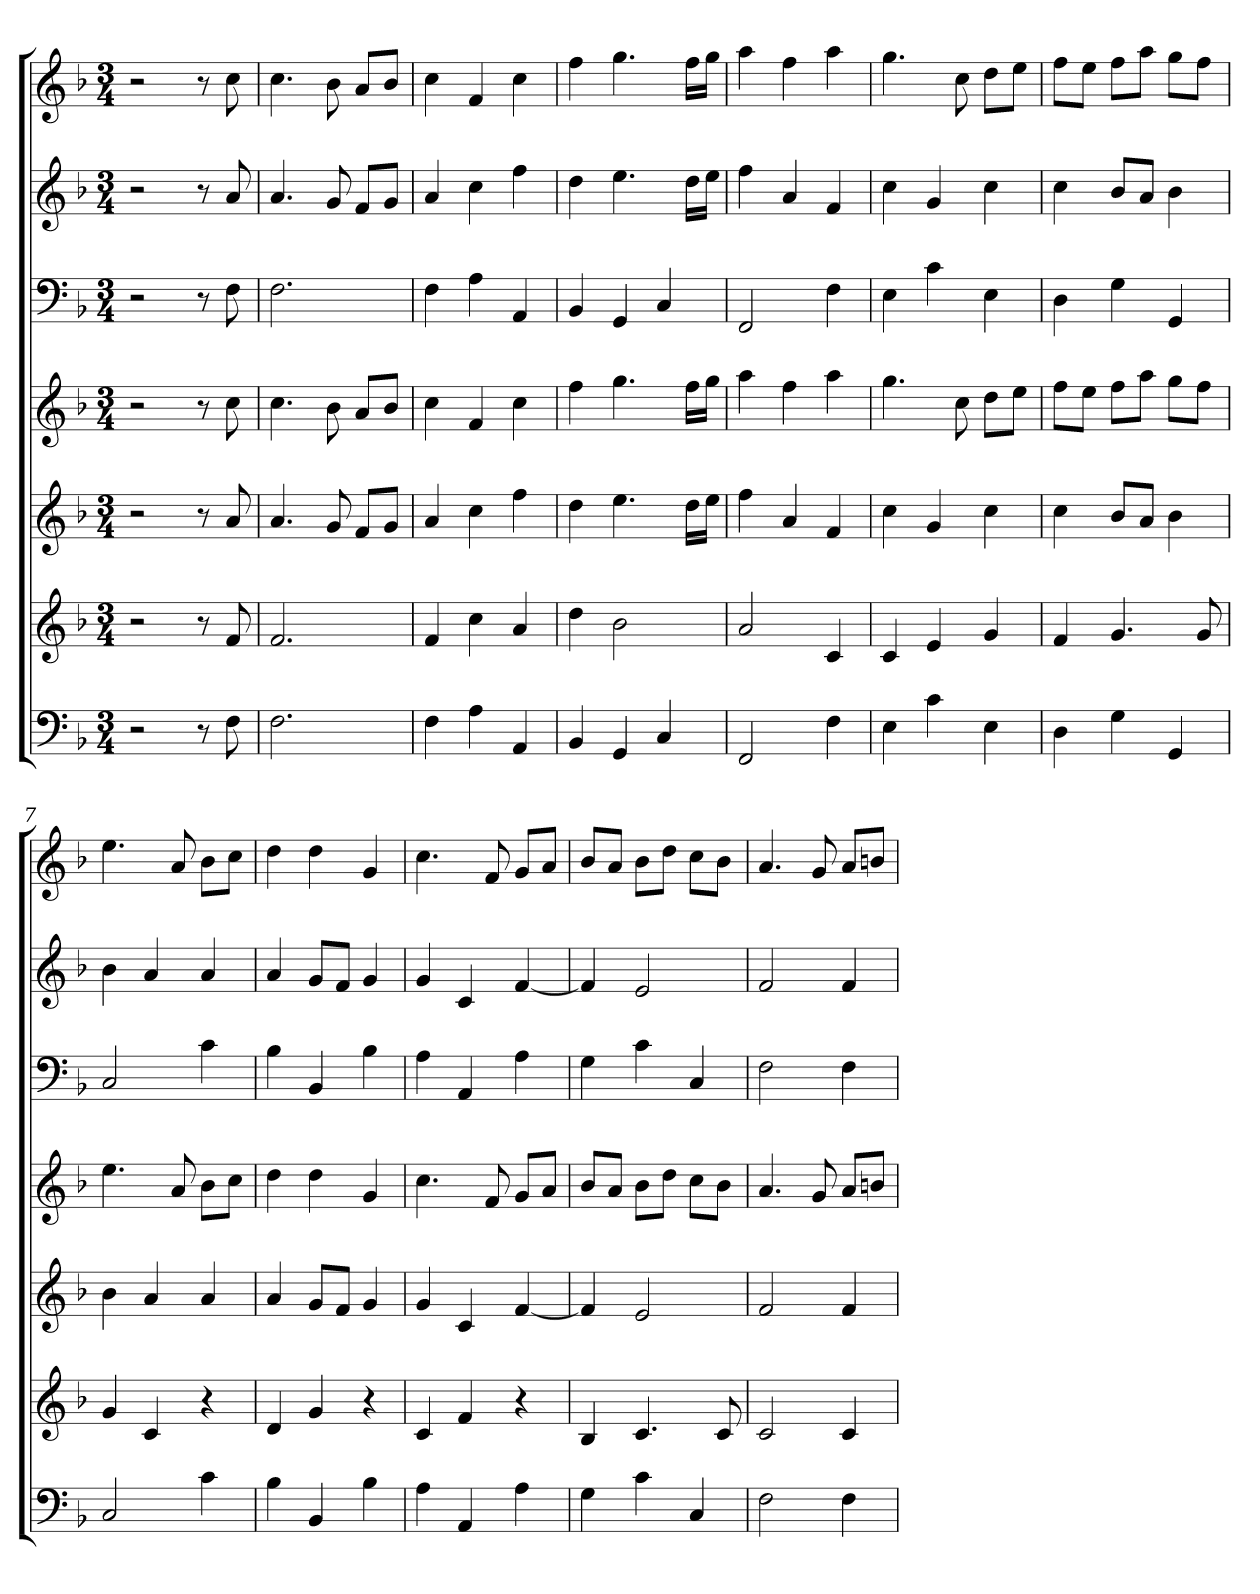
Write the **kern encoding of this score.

**kern	**kern	**kern	**kern	**kern	**kern	**kern
*part7	*part6	*part5	*part4	*part3	*part2	*part1
*staff7	*staff6	*staff5	*staff4	*staff3	*staff2	*staff1
*k[b-]	*k[b-]	*k[b-]	*k[b-]	*k[b-]	*k[b-]	*k[b-]
*F:	*F:	*F:	*F:	*F:	*F:	*F:
*M3/4	*M3/4	*M3/4	*M3/4	*M3/4	*M3/4	*M3/4
=	=	=	=	=	=	=
2r	2r	2r	2r	2r	2r	2r
8r	8r	8r	8r	8r	8r	8r
8F	8f	8a	8cc	8F	8a	8cc
=1	=1	=1	=1	=1	=1	=1
2.F	2.f	4.a	4.cc	2.F	4.a	4.cc
.	.	8g	8b-	.	8g	8b-
.	.	8fL	8aL	.	8fL	8aL
.	.	8gJ	8b-J	.	8gJ	8b-J
=2	=2	=2	=2	=2	=2	=2
4F	4f	4a	4cc	4F	4a	4cc
4A	4cc	4cc	4f	4A	4cc	4f
4AA	4a	4ff	4cc	4AA	4ff	4cc
=3	=3	=3	=3	=3	=3	=3
4BB-	4dd	4dd	4ff	4BB-	4dd	4ff
4GG	2b-	4.ee	4.gg	4GG	4.ee	4.gg
4C	.	.	.	4C	.	.
.	.	16ddLL	16ffLL	.	16ddLL	16ffLL
.	.	16eeJJ	16ggJJ	.	16eeJJ	16ggJJ
=4	=4	=4	=4	=4	=4	=4
2FF	2a	4ff	4aa	2FF	4ff	4aa
.	.	4a	4ff	.	4a	4ff
4F	4c	4f	4aa	4F	4f	4aa
=5	=5	=5	=5	=5	=5	=5
4E	4c	4cc	4.gg	4E	4cc	4.gg
4c	4e	4g	.	4c	4g	.
.	.	.	8cc	.	.	8cc
4E	4g	4cc	8ddL	4E	4cc	8ddL
.	.	.	8eeJ	.	.	8eeJ
=6	=6	=6	=6	=6	=6	=6
4D	4f	4cc	8ffL	4D	4cc	8ffL
.	.	.	8eeJ	.	.	8eeJ
4G	4.g	8b-L	8ffL	4G	8b-L	8ffL
.	.	8aJ	8aaJ	.	8aJ	8aaJ
4GG	.	4b-	8ggL	4GG	4b-	8ggL
.	8g	.	8ffJ	.	.	8ffJ
=7	=7	=7	=7	=7	=7	=7
2C	4g	4b-	4.ee	2C	4b-	4.ee
.	4c	4a	.	.	4a	.
.	.	.	8a	.	.	8a
4c	4r	4a	8b-L	4c	4a	8b-L
.	.	.	8ccJ	.	.	8ccJ
=8	=8	=8	=8	=8	=8	=8
4B-	4d	4a	4dd	4B-	4a	4dd
4BB-	4g	8gL	4dd	4BB-	8gL	4dd
.	.	8fJ	.	.	8fJ	.
4B-	4r	4g	4g	4B-	4g	4g
=9	=9	=9	=9	=9	=9	=9
4A	4c	4g	4.cc	4A	4g	4.cc
4AA	4f	4c	.	4AA	4c	.
.	.	.	8f	.	.	8f
4A	4r	[4f	8gL	4A	[4f	8gL
.	.	.	8aJ	.	.	8aJ
=10	=10	=10	=10	=10	=10	=10
4G	4B-	4f]	8b-L	4G	4f]	8b-L
.	.	.	8aJ	.	.	8aJ
4c	4.c	2e	8b-L	4c	2e	8b-L
.	.	.	8ddJ	.	.	8ddJ
4C	.	.	8ccL	4C	.	8ccL
.	8c	.	8b-J	.	.	8b-J
=11	=11	=11	=11	=11	=11	=11
2F	2c	2f	4.a	2F	2f	4.a
.	.	.	8g	.	.	8g
4F	4c	4f	8aL	4F	4f	8aL
.	.	.	8bnJ	.	.	8bnJ
=	=	=	=	=	=	=
*-	*-	*-	*-	*-	*-	*-
